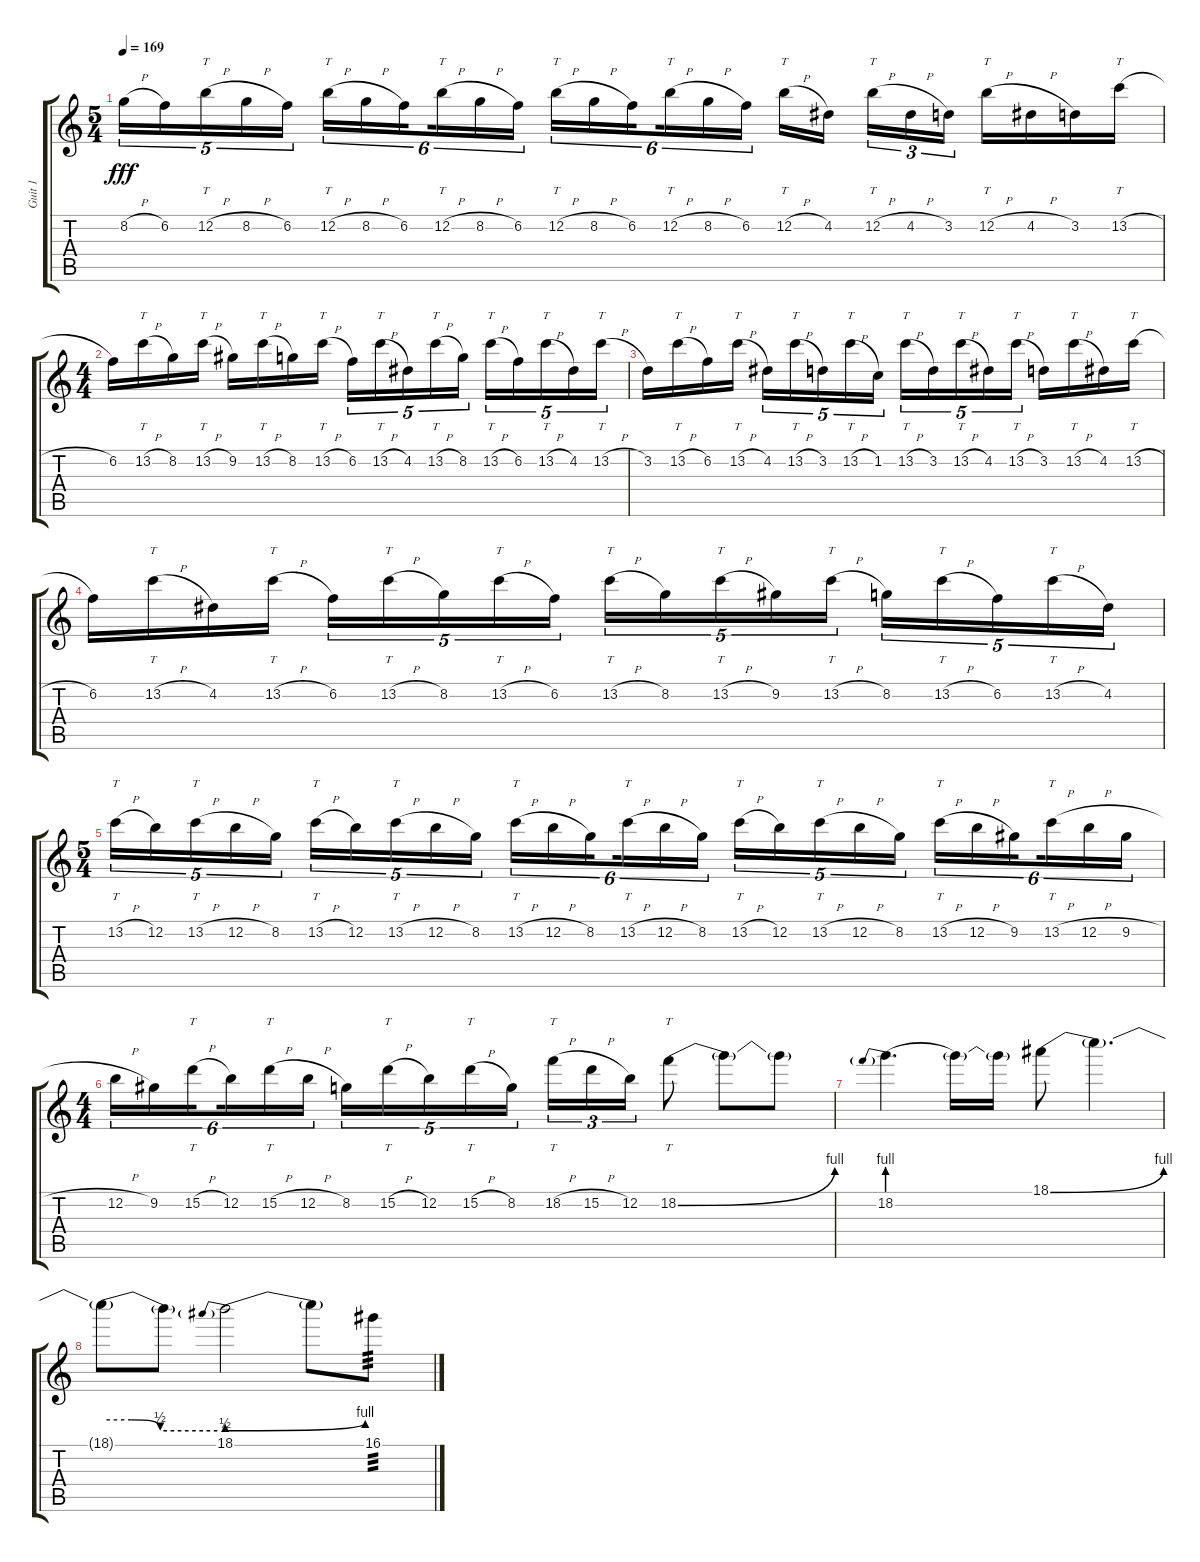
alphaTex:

\track ("Guit 1" "Guit 1") {mute instrument distortionguitar}
\staff {score tabs}
\tuning (E4 B3 G3 D3 A2 E2) {hide}
\ts (5 4)
\tempo 169
\clef g2
\ks c
8.2{h}.16{tu (5 4) dy fff} 6.2.16{tu (5 4)} 12.2{h}.16{tt tu (5 4)} 8.2{h}.16{tu (5 4)} 6.2.16{tu (5 4)} 12.2{h}.16{tt tu (6 4)} 8.2{h}.16{tu (6 4)} 6.2.16{tu (6 4) beam splitsecondary} 12.2{h}.16{tt tu (6 4)} 8.2{h}.16{tu (6 4)} 6.2.16{tu (6 4)} 12.2{h}.16{tt tu (6 4)} 8.2{h}.16{tu (6 4)} 6.2.16{tu (6 4) beam splitsecondary} 12.2{h}.16{tt tu (6 4)} 8.2{h}.16{tu (6 4)} 6.2.16{tu (6 4)} 12.2{h}.16{tt} 4.2.16{beam splitsecondary} 12.2{h}.16{tt tu (3 2)} 4.2{h}.16{tu (3 2)} 3.2.16{tu (3 2)} 12.2{h}.16{tt} 4.2{h}.16 3.2.16 13.2{h}.16{tt} |
\ts (4 4)
6.2.16 13.2{h}.16{tt} 8.2.16 13.2{h}.16{tt} 9.2.16 13.2{h}.16{tt} 8.2.16 13.2{h}.16{tt} 6.2.16{tu (5 4)} 13.2{h}.16{tt tu (5 4)} 4.2.16{tu (5 4)} 13.2{h}.16{tt tu (5 4)} 8.2.16{tu (5 4)} 13.2{h}.16{tt tu (5 4)} 6.2.16{tu (5 4)} 13.2{h}.16{tt tu (5 4)} 4.2.16{tu (5 4)} 13.2{h}.16{tt tu (5 4)} |
3.2.16 13.2{h}.16{tt} 6.2.16 13.2{h}.16{tt} 4.2.16{tu (5 4)} 13.2{h}.16{tt tu (5 4)} 3.2.16{tu (5 4)} 13.2{h}.16{tt tu (5 4)} 1.2.16{tu (5 4)} 13.2{h}.16{tt tu (5 4)} 3.2.16{tu (5 4)} 13.2{h}.16{tt tu (5 4)} 4.2.16{tu (5 4)} 13.2{h}.16{tt tu (5 4)} 3.2.16 13.2{h}.16{tt} 4.2.16 13.2{h}.16{tt} |
6.2.16 13.2{h}.16{tt} 4.2.16 13.2{h}.16{tt} 6.2.16{tu (5 4)} 13.2{h}.16{tt tu (5 4)} 8.2.16{tu (5 4)} 13.2{h}.16{tt tu (5 4)} 6.2.16{tu (5 4)} 13.2{h}.16{tt tu (5 4)} 8.2.16{tu (5 4)} 13.2{h}.16{tt tu (5 4)} 9.2.16{tu (5 4)} 13.2{h}.16{tt tu (5 4)} 8.2.16{tu (5 4)} 13.2{h}.16{tt tu (5 4)} 6.2.16{tu (5 4)} 13.2{h}.16{tt tu (5 4)} 4.2.16{tu (5 4)} |
\ts (5 4)
13.2{h}.16{tt tu (5 4)} 12.2.16{tu (5 4)} 13.2{h}.16{tt tu (5 4)} 12.2{h}.16{tu (5 4)} 8.2.16{tu (5 4)} 13.2{h}.16{tt tu (5 4)} 12.2.16{tu (5 4)} 13.2{h}.16{tt tu (5 4)} 12.2{h}.16{tu (5 4)} 8.2.16{tu (5 4)} 13.2{h}.16{tt tu (6 4)} 12.2{h}.16{tu (6 4)} 8.2.16{tu (6 4) beam splitsecondary} 13.2{h}.16{tt tu (6 4)} 12.2{h}.16{tu (6 4)} 8.2.16{tu (6 4)} 13.2{h}.16{tt tu (5 4)} 12.2.16{tu (5 4)} 13.2{h}.16{tt tu (5 4)} 12.2{h}.16{tu (5 4)} 8.2.16{tu (5 4)} 13.2{h}.16{tt tu (6 4)} 12.2{h}.16{tu (6 4)} 9.2.16{tu (6 4) beam splitsecondary} 13.2{h}.16{tt tu (6 4)} 12.2{h}.16{tu (6 4)} 9.2{h}.16{tu (6 4)} |
\ts (4 4)
12.2{h}.16{tu (6 4)} 9.2.16{tu (6 4)} 15.2{h}.16{tt tu (6 4) beam splitsecondary} 12.2.16{tu (6 4)} 15.2{h}.16{tt tu (6 4)} 12.2{h}.16{tu (6 4)} 8.2.16{tu (5 4)} 15.2{h}.16{tt tu (5 4)} 12.2.16{tu (5 4)} 15.2{h}.16{tt tu (5 4)} 8.2.16{tu (5 4)} 18.2{h}.16{tt tu (3 2)} 15.2{h}.16{tu (3 2)} 12.2.16{tu (3 2)} 18.2{be (bend 0 0 60 4)}.8{tt} 18.2{t}.8 18.2{t}.8 |
18.2{be (prebend 0 4 60 4)}.4{d} 18.2{t}.16 18.2{t}.16 18.1{be (bend 0 0 60 4)}.8 18.1{t}.4{d} |
18.1{be (custom 0 4 15 4 30 2 60 2) t}.8 18.1{t}.8 18.1{be (prebendbend 0 2 60 4)}.2 18.1{t}.8 16.1.8{tp 3}
